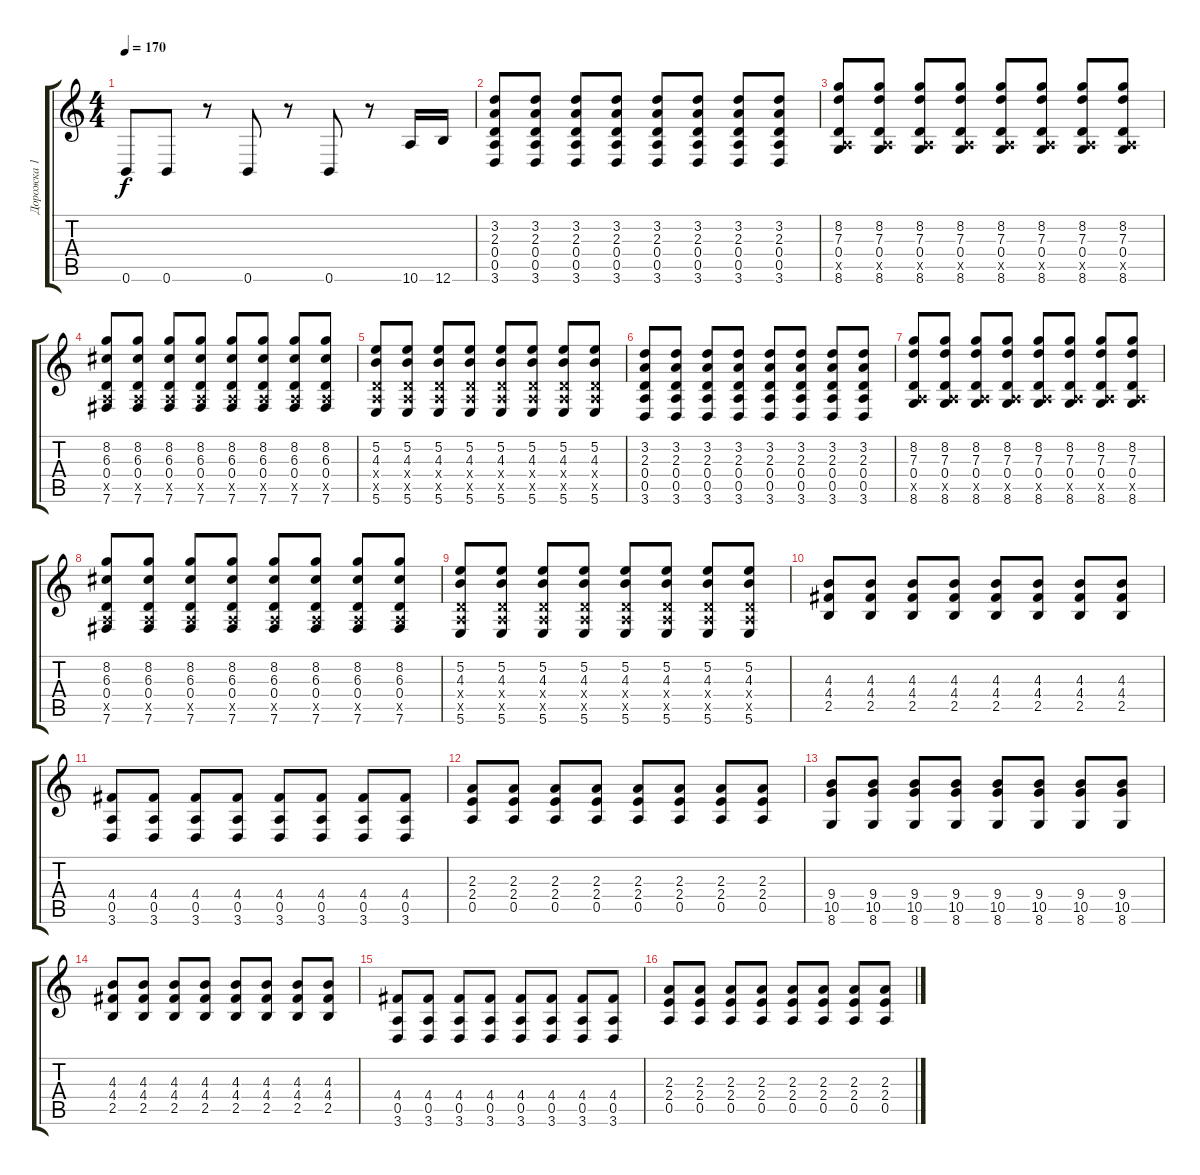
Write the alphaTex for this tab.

\track ("Дорожка 1" "Дорожка 1") {instrument distortionguitar}
\staff {score tabs}
\tuning (E4 B3 G3 D3 A2 B1) {hide}
\ts (4 4)
\tempo 170
\clef g2
\ks c
0.6.8{dy f} 0.6.8 r.8 0.6.8 r.8 0.6.8 r.8 10.6.16 12.6.16 |
(3.2 2.3 0.4 0.5 3.6).8 (3.2 2.3 0.4 0.5 3.6).8 (3.2 2.3 0.4 0.5 3.6).8 (3.2 2.3 0.4 0.5 3.6).8 (3.2 2.3 0.4 0.5 3.6).8 (3.2 2.3 0.4 0.5 3.6).8 (3.2 2.3 0.4 0.5 3.6).8 (3.2 2.3 0.4 0.5 3.6).8 |
(8.2 7.3 0.4 0.5{x} 8.6).8 (8.2 7.3 0.4 0.5{x} 8.6).8 (8.2 7.3 0.4 0.5{x} 8.6).8 (8.2 7.3 0.4 0.5{x} 8.6).8 (8.2 7.3 0.4 0.5{x} 8.6).8 (8.2 7.3 0.4 0.5{x} 8.6).8 (8.2 7.3 0.4 0.5{x} 8.6).8 (8.2 7.3 0.4 0.5{x} 8.6).8 |
(8.2 6.3 0.4 0.5{x} 7.6).8 (8.2 6.3 0.4 0.5{x} 7.6).8 (8.2 6.3 0.4 0.5{x} 7.6).8 (8.2 6.3 0.4 0.5{x} 7.6).8 (8.2 6.3 0.4 0.5{x} 7.6).8 (8.2 6.3 0.4 0.5{x} 7.6).8 (8.2 6.3 0.4 0.5{x} 7.6).8 (8.2 6.3 0.4 0.5{x} 7.6).8 |
(5.2 4.3 0.4{x} 0.5{x} 5.6).8 (5.2 4.3 0.4{x} 0.5{x} 5.6).8 (5.2 4.3 0.4{x} 0.5{x} 5.6).8 (5.2 4.3 0.4{x} 0.5{x} 5.6).8 (5.2 4.3 0.4{x} 0.5{x} 5.6).8 (5.2 4.3 0.4{x} 0.5{x} 5.6).8 (5.2 4.3 0.4{x} 0.5{x} 5.6).8 (5.2 4.3 0.4{x} 0.5{x} 5.6).8 |
(3.2 2.3 0.4 0.5 3.6).8 (3.2 2.3 0.4 0.5 3.6).8 (3.2 2.3 0.4 0.5 3.6).8 (3.2 2.3 0.4 0.5 3.6).8 (3.2 2.3 0.4 0.5 3.6).8 (3.2 2.3 0.4 0.5 3.6).8 (3.2 2.3 0.4 0.5 3.6).8 (3.2 2.3 0.4 0.5 3.6).8 |
(8.2 7.3 0.4 0.5{x} 8.6).8 (8.2 7.3 0.4 0.5{x} 8.6).8 (8.2 7.3 0.4 0.5{x} 8.6).8 (8.2 7.3 0.4 0.5{x} 8.6).8 (8.2 7.3 0.4 0.5{x} 8.6).8 (8.2 7.3 0.4 0.5{x} 8.6).8 (8.2 7.3 0.4 0.5{x} 8.6).8 (8.2 7.3 0.4 0.5{x} 8.6).8 |
(8.2 6.3 0.4 0.5{x} 7.6).8 (8.2 6.3 0.4 0.5{x} 7.6).8 (8.2 6.3 0.4 0.5{x} 7.6).8 (8.2 6.3 0.4 0.5{x} 7.6).8 (8.2 6.3 0.4 0.5{x} 7.6).8 (8.2 6.3 0.4 0.5{x} 7.6).8 (8.2 6.3 0.4 0.5{x} 7.6).8 (8.2 6.3 0.4 0.5{x} 7.6).8 |
(5.2 4.3 0.4{x} 0.5{x} 5.6).8 (5.2 4.3 0.4{x} 0.5{x} 5.6).8 (5.2 4.3 0.4{x} 0.5{x} 5.6).8 (5.2 4.3 0.4{x} 0.5{x} 5.6).8 (5.2 4.3 0.4{x} 0.5{x} 5.6).8 (5.2 4.3 0.4{x} 0.5{x} 5.6).8 (5.2 4.3 0.4{x} 0.5{x} 5.6).8 (5.2 4.3 0.4{x} 0.5{x} 5.6).8 |
(4.3 4.4 2.5).8 (4.3 4.4 2.5).8 (4.3 4.4 2.5).8 (4.3 4.4 2.5).8 (4.3 4.4 2.5).8 (4.3 4.4 2.5).8 (4.3 4.4 2.5).8 (4.3 4.4 2.5).8 |
(4.4 0.5 3.6).8 (4.4 0.5 3.6).8 (4.4 0.5 3.6).8 (4.4 0.5 3.6).8 (4.4 0.5 3.6).8 (4.4 0.5 3.6).8 (4.4 0.5 3.6).8 (4.4 0.5 3.6).8 |
(2.3 2.4 0.5).8 (2.3 2.4 0.5).8 (2.3 2.4 0.5).8 (2.3 2.4 0.5).8 (2.3 2.4 0.5).8 (2.3 2.4 0.5).8 (2.3 2.4 0.5).8 (2.3 2.4 0.5).8 |
(9.4 10.5 8.6).8 (9.4 10.5 8.6).8 (9.4 10.5 8.6).8 (9.4 10.5 8.6).8 (9.4 10.5 8.6).8 (9.4 10.5 8.6).8 (9.4 10.5 8.6).8 (9.4 10.5 8.6).8 |
(4.3 4.4 2.5).8 (4.3 4.4 2.5).8 (4.3 4.4 2.5).8 (4.3 4.4 2.5).8 (4.3 4.4 2.5).8 (4.3 4.4 2.5).8 (4.3 4.4 2.5).8 (4.3 4.4 2.5).8 |
(4.4 0.5 3.6).8 (4.4 0.5 3.6).8 (4.4 0.5 3.6).8 (4.4 0.5 3.6).8 (4.4 0.5 3.6).8 (4.4 0.5 3.6).8 (4.4 0.5 3.6).8 (4.4 0.5 3.6).8 |
(2.3 2.4 0.5).8 (2.3 2.4 0.5).8 (2.3 2.4 0.5).8 (2.3 2.4 0.5).8 (2.3 2.4 0.5).8 (2.3 2.4 0.5).8 (2.3 2.4 0.5).8 (2.3 2.4 0.5).8
